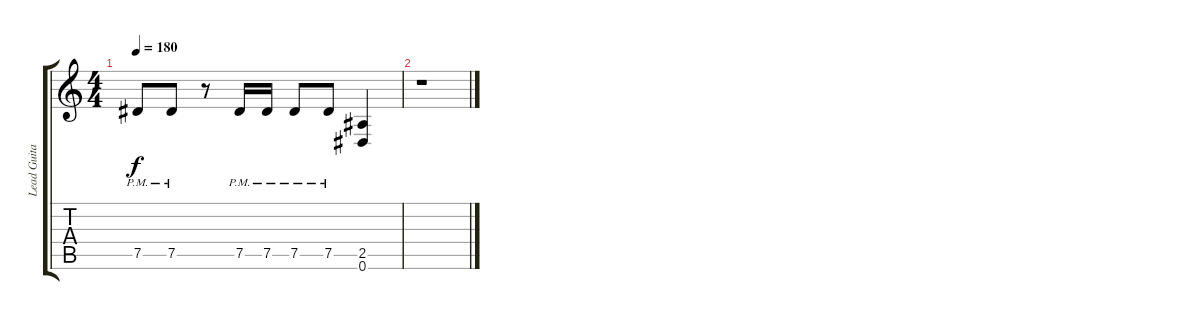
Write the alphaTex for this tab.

\track ("Lead Guitar  " "Lead Guita") {instrument overdrivenguitar}
\staff {score tabs}
\tuning (Eb4 Bb3 Gb3 Db3 Ab2 Eb2) {hide}
\ts (4 4)
\tempo 180
\clef g2
\ks c
7.5{pm}.8{dy f} 7.5{pm}.8 r.8 7.5{pm}.16 7.5{pm}.16 7.5{pm}.8 7.5{pm}.8 (2.5 0.6).4 |
r.1
